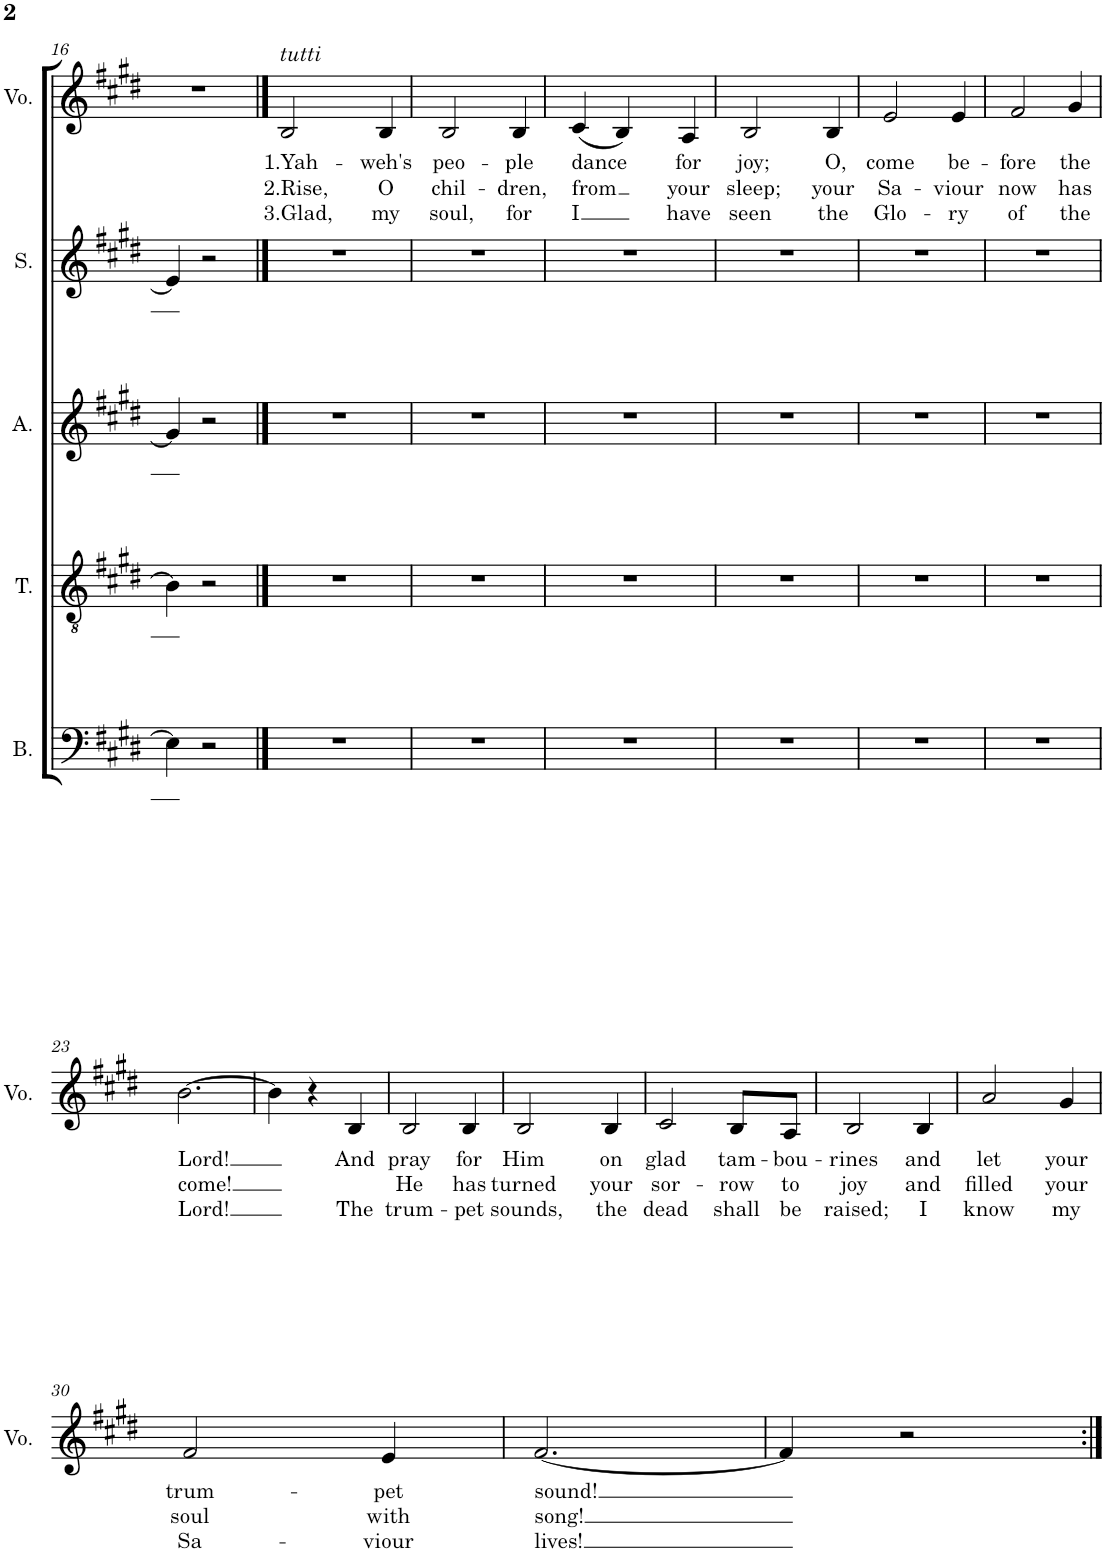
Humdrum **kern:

**kern	**kern	**kern	**kern	**kern	**text	**text	**text
*part5	*part4	*part3	*part2	*part1	*part1	*part1	*part1
*staff5	*staff4	*staff3	*staff2	*staff1	*staff1	*staff1	*staff1
*I"Bass	*I"Tenor	*I"Alto	*I"Soprano	*I"Voice	*	*	*
*I'B.	*I'T.	*I'A.	*I'S.	*I'Vo.	*	*	*
!!LO:PB:g=z
*clefF4	*clefGv2	*clefG2	*clefG2	*clefG2	*	*	*
*k[f#c#g#d#]	*k[f#c#g#d#]	*k[f#c#g#d#]	*k[f#c#g#d#]	*k[f#c#g#d#]	*	*	*
*M3/4	*M3/4	*M3/4	*M3/4	*M3/4	*	*	*
=16	=16	=16	=16	=16	=16	=16	=16
4E\]	4B\]	4g#/]	4e/]	2.r	.	.	.
2r	2r	2r	2r	.	.	.	.
==17	==17	==17	==17	==17	==17	==17	==17
!	!	!	!	!LO:TX:a:i:t=tutti	!	!	!
!	!	!	!	!	!LO:LY:b	!LO:LY:b	!LO:LY:b
2.r	2.r	2.r	2.r	2B/	1.Yah-	2.Rise,	3.Glad,
!	!	!	!	!	!LO:LY:b	!LO:LY:b	!LO:LY:b
.	.	.	.	4B/	-weh's	O	my
=18	=18	=18	=18	=18	=18	=18	=18
!	!	!	!	!	!LO:LY:b	!LO:LY:b	!LO:LY:b
2.r	2.r	2.r	2.r	2B/	peo-	chil-	soul,
!	!	!	!	!	!LO:LY:b	!LO:LY:b	!LO:LY:b
.	.	.	.	4B/	-ple	-dren,	for
=19	=19	=19	=19	=19	=19	=19	=19
!	!	!	!	!	!LO:LY:b	!LO:LY:b	!LO:LY:b
2.r	2.r	2.r	2.r	(4c#/	dance	from	I
.	.	.	.	4B/)	.	.	.
!	!	!	!	!	!LO:LY:b	!LO:LY:b	!LO:LY:b
.	.	.	.	4A/	for	your	have
=20	=20	=20	=20	=20	=20	=20	=20
!	!	!	!	!	!LO:LY:b	!LO:LY:b	!LO:LY:b
2.r	2.r	2.r	2.r	2B/	joy;	sleep;	seen
!	!	!	!	!	!LO:LY:b	!LO:LY:b	!LO:LY:b
.	.	.	.	4B/	O,	your	the
=21	=21	=21	=21	=21	=21	=21	=21
!	!	!	!	!	!LO:LY:b	!LO:LY:b	!LO:LY:b
2.r	2.r	2.r	2.r	2e/	come	Sa-	Glo-
!	!	!	!	!	!LO:LY:b	!LO:LY:b	!LO:LY:b
.	.	.	.	4e/	be-	-viour	-ry
=22	=22	=22	=22	=22	=22	=22	=22
!	!	!	!	!	!LO:LY:b	!LO:LY:b	!LO:LY:b
2.r	2.r	2.r	2.r	2f#/	-fore	now	of
!	!	!	!	!	!LO:LY:b	!LO:LY:b	!LO:LY:b
.	.	.	.	4g#/	the	has	the
!!LO:LB:g=z
=23	=23	=23	=23	=23	=23	=23	=23
!	!	!	!	!	!LO:LY:b	!LO:LY:b	!LO:LY:b
2.r	2.r	2.r	2.r	[2.b\	Lord!	come!	Lord!
=24	=24	=24	=24	=24	=24	=24	=24
2.r	2.r	2.r	2.r	4b\]	.	.	.
.	.	.	.	4r	.	.	.
!	!	!	!	!	!LO:LY:b	!	!LO:LY:b
.	.	.	.	4B/	And	.	The
=25	=25	=25	=25	=25	=25	=25	=25
!	!	!	!	!	!LO:LY:b	!LO:LY:b	!LO:LY:b
2.r	2.r	2.r	2.r	2B/	pray	He	trum-
!	!	!	!	!	!LO:LY:b	!LO:LY:b	!LO:LY:b
.	.	.	.	4B/	for	has	-pet
=26	=26	=26	=26	=26	=26	=26	=26
!	!	!	!	!	!LO:LY:b	!LO:LY:b	!LO:LY:b
2.r	2.r	2.r	2.r	2B/	Him	turned	sounds,
!	!	!	!	!	!LO:LY:b	!LO:LY:b	!LO:LY:b
.	.	.	.	4B/	on	your	the
=27	=27	=27	=27	=27	=27	=27	=27
!	!	!	!	!	!LO:LY:b	!LO:LY:b	!LO:LY:b
2.r	2.r	2.r	2.r	2c#/	glad	sor-	dead
!	!	!	!	!	!LO:LY:b	!LO:LY:b	!LO:LY:b
.	.	.	.	8B/L	tam-	-row	shall
!	!	!	!	!	!LO:LY:b	!LO:LY:b	!LO:LY:b
.	.	.	.	8A/J	-bou-	to	be
=28	=28	=28	=28	=28	=28	=28	=28
!	!	!	!	!	!LO:LY:b	!LO:LY:b	!LO:LY:b
2.r	2.r	2.r	2.r	2B/	-rines	joy	raised;
!	!	!	!	!	!LO:LY:b	!LO:LY:b	!LO:LY:b
.	.	.	.	4B/	and	and	I
=29	=29	=29	=29	=29	=29	=29	=29
!	!	!	!	!	!LO:LY:b	!LO:LY:b	!LO:LY:b
2.r	2.r	2.r	2.r	2a/	let	filled	know
!	!	!	!	!	!LO:LY:b	!LO:LY:b	!LO:LY:b
.	.	.	.	4g#/	your	your	my
!!LO:LB:g=z
=30	=30	=30	=30	=30	=30	=30	=30
!	!	!	!	!	!LO:LY:b	!LO:LY:b	!LO:LY:b
2.r	2.r	2.r	2.r	2f#/	trum-	soul	Sa-
!	!	!	!	!	!LO:LY:b	!LO:LY:b	!LO:LY:b
.	.	.	.	4e/	-pet	with	-viour
=31	=31	=31	=31	=31	=31	=31	=31
!	!	!	!	!	!LO:LY:b	!LO:LY:b	!LO:LY:b
2.r	2.r	2.r	2.r	[2.f#/	sound!	song!	lives!
=32	=32	=32	=32	=32	=32	=32	=32
2.r	2.r	2.r	2.r	4f#/]	.	.	.
.	.	.	.	2r	.	.	.
=:|!	=:|!	=:|!	=:|!	=:|!	=:|!	=:|!	=:|!
*-	*-	*-	*-	*-	*-	*-	*-
